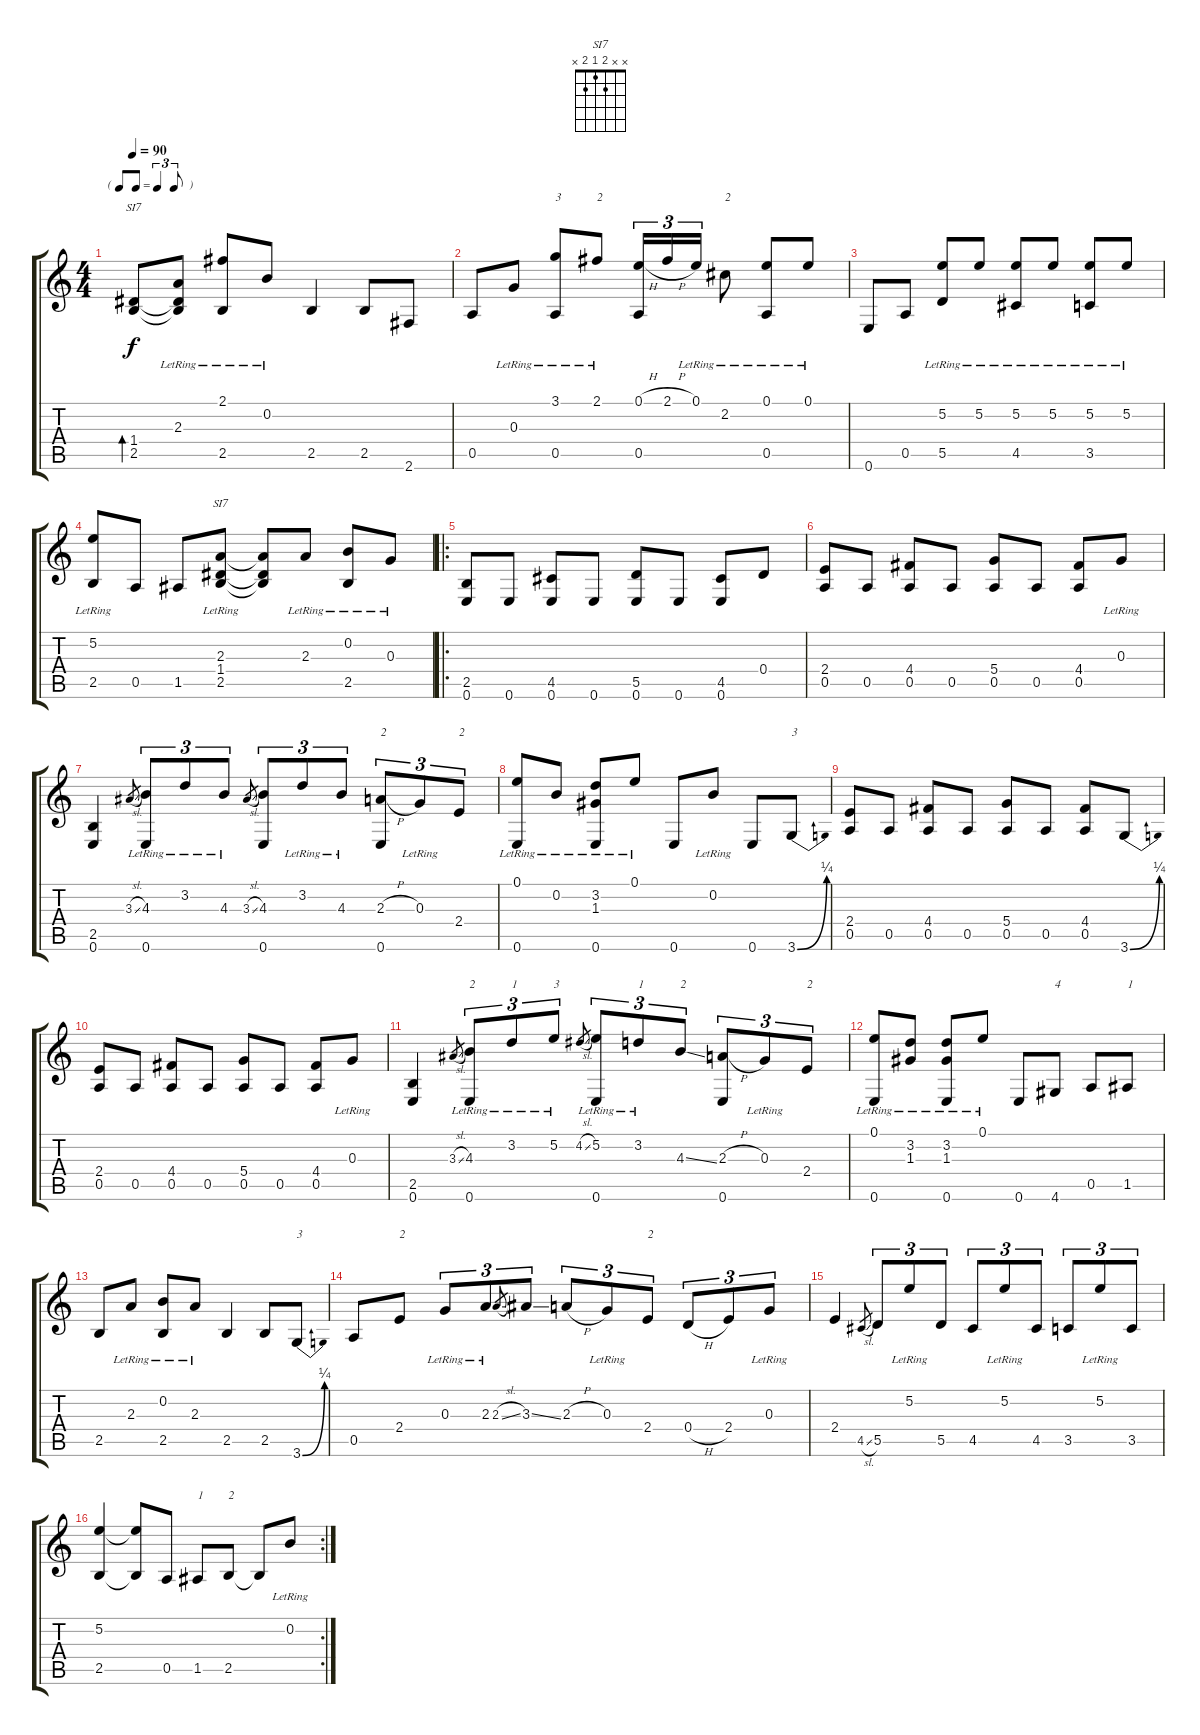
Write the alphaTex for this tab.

\track "" {instrument acousticguitarnylon}
\staff {score tabs}
\tuning (E4 B3 G3 D3 A2 E2) {hide}
\chord ("SI7" 2 0 2 1 2 x)
\chord ("SI7" x x 2 1 2 x)
\ts (4 4)
\tf triplet8th
\tempo 90
\clef g2
\ks c
(1.4 2.5).8{bd 60 ch "SI7" dy f instrument acousticguitarnylon} (2.3{lr} 1.4{t} 2.5{t}).8 (2.1{lr} 2.5).8 0.2{lr}.8 2.5.4 2.5.8 2.6.8 |
0.5.8 0.3{lr}.8 (3.1{lr} 0.5).8{txt "3"} 2.1{lr}.8{txt "2"} (0.1{h} 0.5).16{tu (3 2)} 2.1{h}.16{tu (3 2)} 0.1{lr}.16{tu (3 2)} 2.2{lr}.8{txt "2"} (0.1{lr} 0.5).8 0.1{lr}.8 |
0.6.8 0.5.8 (5.2{lr} 5.5).8 5.2{lr}.8 (5.2{lr} 4.5).8 5.2{lr}.8 (5.2{lr} 3.5).8 5.2{lr}.8 |
(5.2{lr} 2.5).8 0.5.8 1.5.8 (2.3{lr} 1.4 2.5).8{ch "SI7"} (2.3{t} 1.4{t} 2.5{t}).8 2.3{lr}.8 (0.2{lr} 2.5).8 0.3{lr}.8 |
\ro
(2.5 0.6).8 0.6.8 (4.5 0.6).8 0.6.8 (5.5 0.6).8 0.6.8 (4.5 0.6).8 0.4.8 |
(2.4 0.5).8 0.5.8 (4.4 0.5).8 0.5.8 (5.4 0.5).8 0.5.8 (4.4 0.5).8 0.3{lr}.8 |
(2.5 0.6).4 3.3{sl}.8{gr} (4.3{lr} 0.6).8{tu (3 2)} 3.2{lr}.8{tu (3 2)} 4.3{lr}.8{tu (3 2)} 3.3{sl}.8{gr} (4.3 0.6).8{tu (3 2)} 3.2{lr}.8{tu (3 2)} 4.3{lr}.8{tu (3 2)} (2.3{h} 0.6).8{tu (3 2) txt "2"} 0.3{lr}.8{tu (3 2)} 2.4.8{tu (3 2) txt "2"} |
(0.1{lr} 0.6).8 0.2{lr}.8 (3.2{lr} 1.3{lr} 0.6).8 0.1{lr}.8 0.6.8 0.2{lr}.8 0.6.8 3.6{be (bend 0 0 60 1)}.8{txt "3"} |
(2.4 0.5).8 0.5.8 (4.4 0.5).8 0.5.8 (5.4 0.5).8 0.5.8 (4.4 0.5).8 3.6{be (bend 0 0 60 1)}.8 |
(2.4 0.5).8 0.5.8 (4.4 0.5).8 0.5.8 (5.4 0.5).8 0.5.8 (4.4 0.5).8 0.3{lr}.8 |
(2.5 0.6).4 3.3{sl}.8{gr} (4.3{lr} 0.6).8{tu (3 2) txt "2"} 3.2{lr}.8{tu (3 2) txt "1"} 5.2{lr}.8{tu (3 2) txt "3"} 4.2{sl}.8{gr} (5.2{lr} 0.6).8{tu (3 2)} 3.2{lr}.8{tu (3 2) txt "1"} 4.3{ss}.8{tu (3 2) txt "2"} (2.3{h} 0.6).8{tu (3 2)} 0.3{lr}.8{tu (3 2)} 2.4.8{tu (3 2) txt "2"} |
(0.1{lr} 0.6).8 (3.2{lr} 1.3{lr}).8 (3.2{lr} 1.3{lr} 0.6).8 0.1{lr}.8 0.6.8 4.6.8{txt "4"} 0.5.8 1.5.8{txt "1"} |
2.5.8 2.3{lr}.8 (0.2{lr} 2.5).8 2.3{lr}.8 2.5.4 2.5.8 3.6{be (bend 0 0 60 1)}.8{txt "3"} |
0.5.8 2.4.8{txt "2"} 0.3{lr}.8{tu (3 2)} 2.3{lr}.8{tu (3 2)} 2.3{sl}.8{gr} 3.3{ss}.8{tu (3 2)} 2.3{h}.8{tu (3 2)} 0.3{lr}.8{tu (3 2)} 2.4.8{tu (3 2) txt "2"} 0.4{h}.8{tu (3 2)} 2.4.8{tu (3 2)} 0.3{lr}.8{tu (3 2)} |
2.4.4 4.5{sl}.8{gr} 5.5.8{tu (3 2)} 5.2{lr}.8{tu (3 2)} 5.5.8{tu (3 2)} 4.5.8{tu (3 2)} 5.2{lr}.8{tu (3 2)} 4.5.8{tu (3 2)} 3.5.8{tu (3 2)} 5.2{lr}.8{tu (3 2)} 3.5.8{tu (3 2)} |
\rc 2
(5.2 2.5).4 (5.2{t} 2.5{t}).8 0.5.8 1.5.8{txt "1"} 2.5.8{txt "2"} 2.5{t}.8 0.2{lr}.8
